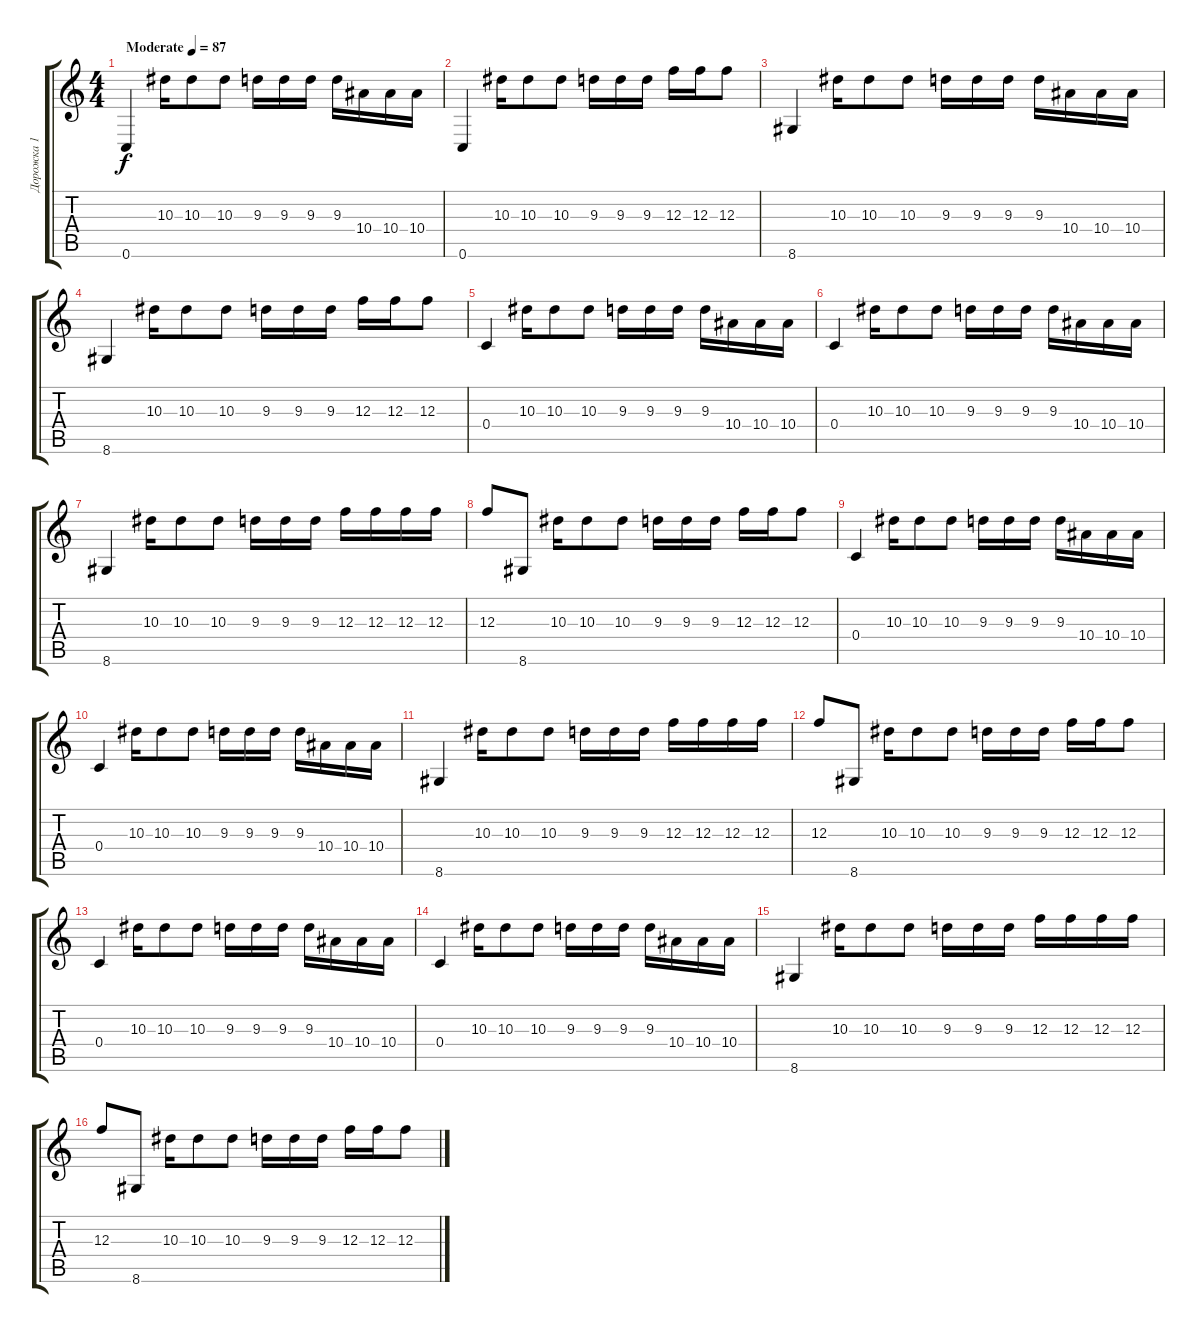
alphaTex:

\track ("Дорожка 1" "Дорожка 1") {instrument electricguitarclean}
\staff {score tabs}
\tuning (D4 A3 F3 C3 G2 C2) {hide}
\ts (4 4)
\tempo (87 "Moderate")
\clef g2
\ks c
0.6.4{dy f instrument electricguitarclean} 10.3.16 10.3.8 10.3.8 9.3.16 9.3.16 9.3.16 9.3.16 10.4.16 10.4.16 10.4.16 |
0.6.4 10.3.16 10.3.8 10.3.8 9.3.16 9.3.16 9.3.16 12.3.16 12.3.16 12.3.8 |
8.6.4 10.3.16 10.3.8 10.3.8 9.3.16 9.3.16 9.3.16 9.3.16 10.4.16 10.4.16 10.4.16 |
8.6.4 10.3.16 10.3.8 10.3.8 9.3.16 9.3.16 9.3.16 12.3.16 12.3.16 12.3.8 |
0.4.4 10.3.16 10.3.8 10.3.8 9.3.16 9.3.16 9.3.16 9.3.16 10.4.16 10.4.16 10.4.16 |
0.4.4 10.3.16 10.3.8 10.3.8 9.3.16 9.3.16 9.3.16 9.3.16 10.4.16 10.4.16 10.4.16 |
8.6.4 10.3.16 10.3.8 10.3.8 9.3.16 9.3.16 9.3.16 12.3.16 12.3.16 12.3.16 12.3.16 |
12.3.8 8.6.8 10.3.16 10.3.8 10.3.8 9.3.16 9.3.16 9.3.16 12.3.16 12.3.16 12.3.8 |
0.4.4 10.3.16 10.3.8 10.3.8 9.3.16 9.3.16 9.3.16 9.3.16 10.4.16 10.4.16 10.4.16 |
0.4.4 10.3.16 10.3.8 10.3.8 9.3.16 9.3.16 9.3.16 9.3.16 10.4.16 10.4.16 10.4.16 |
8.6.4 10.3.16 10.3.8 10.3.8 9.3.16 9.3.16 9.3.16 12.3.16 12.3.16 12.3.16 12.3.16 |
12.3.8 8.6.8 10.3.16 10.3.8 10.3.8 9.3.16 9.3.16 9.3.16 12.3.16 12.3.16 12.3.8 |
0.4.4 10.3.16 10.3.8 10.3.8 9.3.16 9.3.16 9.3.16 9.3.16 10.4.16 10.4.16 10.4.16 |
0.4.4 10.3.16 10.3.8 10.3.8 9.3.16 9.3.16 9.3.16 9.3.16 10.4.16 10.4.16 10.4.16 |
8.6.4 10.3.16 10.3.8 10.3.8 9.3.16 9.3.16 9.3.16 12.3.16 12.3.16 12.3.16 12.3.16 |
12.3.8 8.6.8 10.3.16 10.3.8 10.3.8 9.3.16 9.3.16 9.3.16 12.3.16 12.3.16 12.3.8
